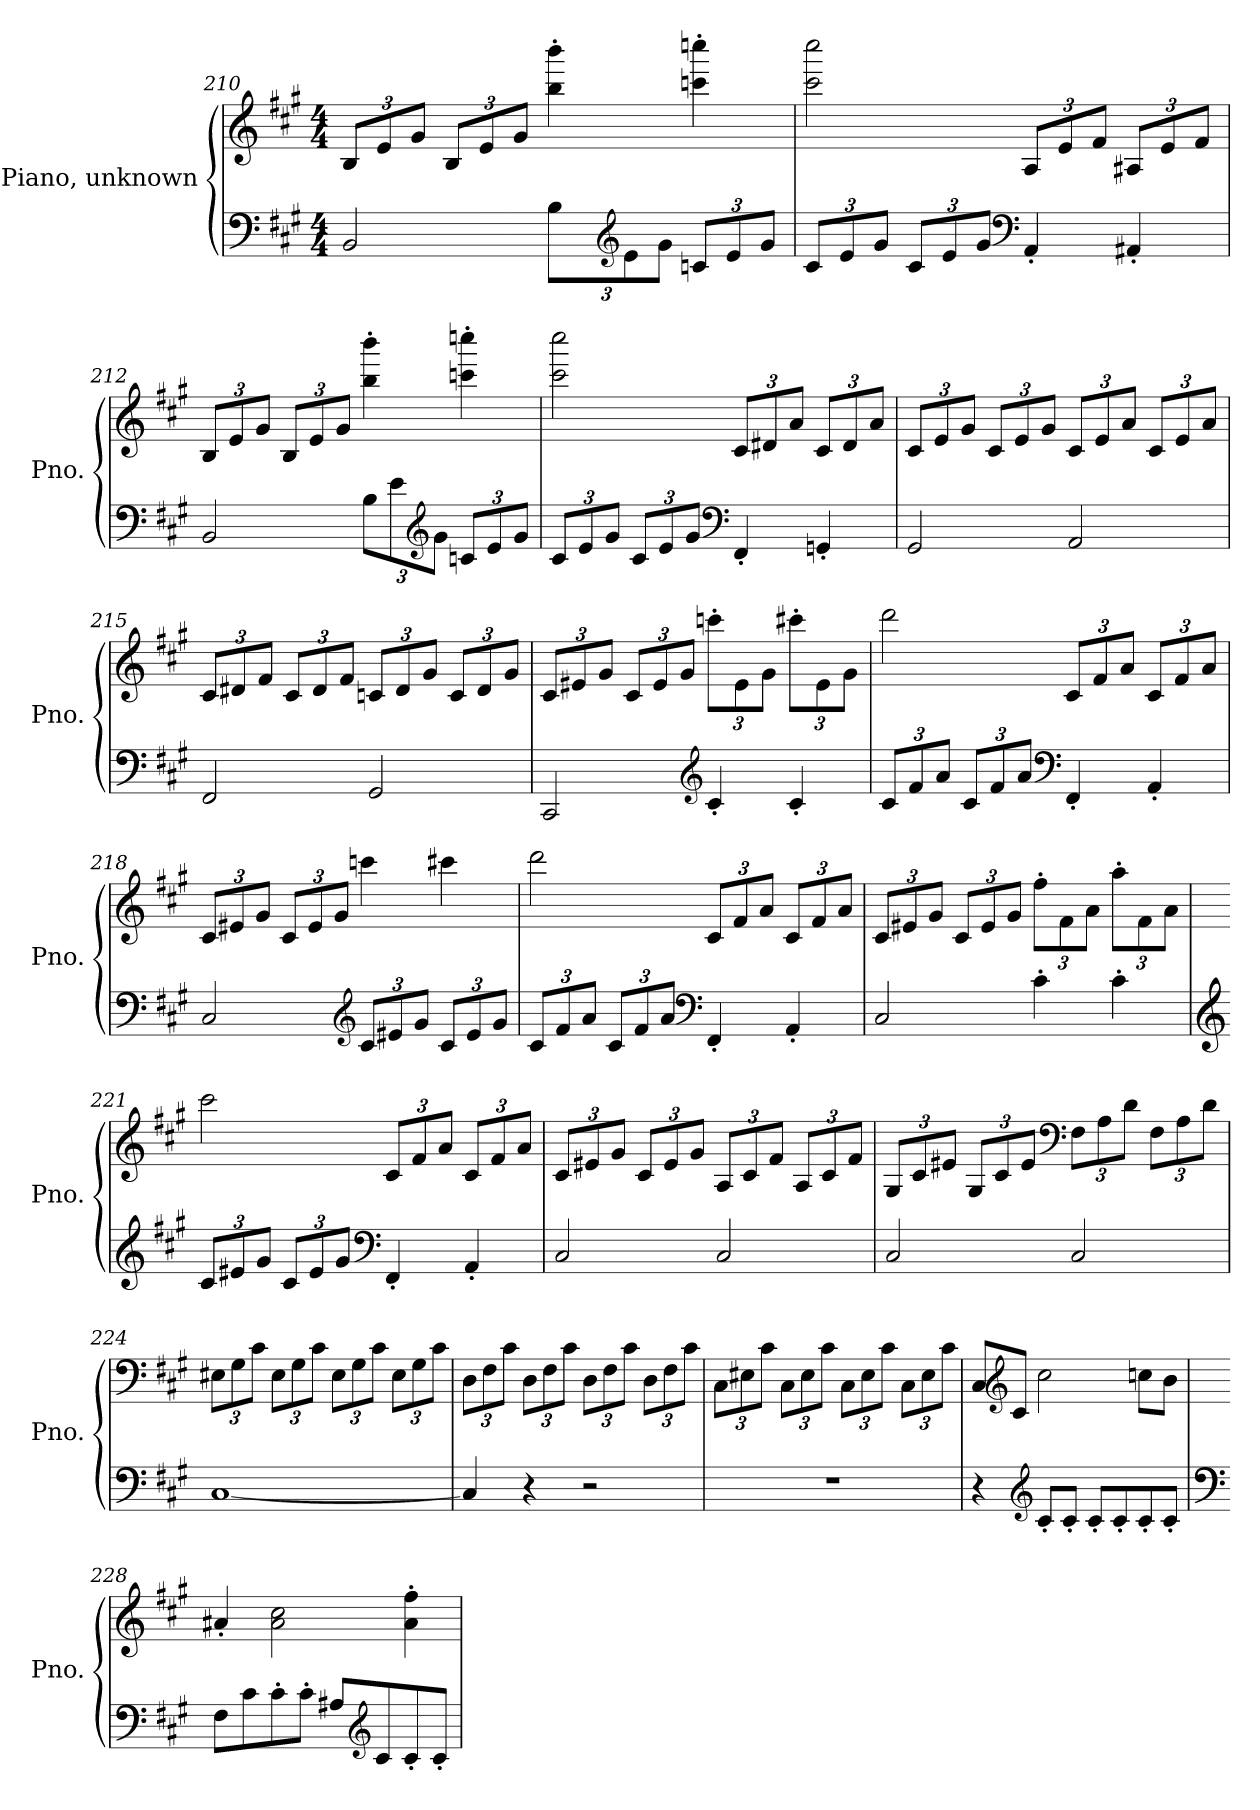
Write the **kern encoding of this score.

**kern	**kern
*part1	*part1
*staff2	*staff1
*I"Piano, unknown	*
*I'Pno.	*
*clefF4	*clefG2
*k[f#c#g#]	*k[f#c#g#]
*M4/4	*M4/4
*	*Xbrackettup
=210	=210
2BB/	12B/L
.	12e/
.	12g#/J
.	12B/L
.	12e/
.	12g#/J
*Xbrackettup	*
12B\L	4bb\' 4bbb\'
*clefG2	*
12e\	.
12g#\J	.
12cn/L	4cccn\' 4ccccn\'
12e/	.
12g#/J	.
!!LO:LB:g=z
=211	=211
12c#/L	2ccc#\ 2cccc#\
12e/	.
12g#/J	.
12c#/L	.
12e/	.
12g#/J	.
*clefF4	*
4AA'/	12A/L
.	12e/
.	12f#/J
4AA#X'/	12A#X/L
.	12e/
.	12f#/J
=212	=212
2BB/	12B/L
.	12e/
.	12g#/J
.	12B/L
.	12e/
.	12g#/J
12B\L	4bb\' 4bbb\'
12e\	.
*clefG2	*
12g#\J	.
12cn/L	4cccn\' 4ccccn\'
12e/	.
12g#/J	.
=213	=213
12c#/L	2ccc#\ 2cccc#\
12e/	.
12g#/J	.
12c#/L	.
12e/	.
12g#/J	.
*clefF4	*
4FF#'/	12c#/L
.	12d#X/
.	12a/J
4GGn'/	12c#/L
.	12d#/
.	12a/J
!!LO:LB:g=z
=214	=214
2GG#/	12c#/L
.	12e/
.	12g#/J
.	12c#/L
.	12e/
.	12g#/J
2AA/	12c#/L
.	12e/
.	12a/J
.	12c#/L
.	12e/
.	12a/J
=215	=215
2FF#/	12c#/L
.	12d#X/
.	12f#/J
.	12c#/L
.	12d#/
.	12f#/J
2GG#/	12cn/L
.	12d#/
.	12g#/J
.	12c/L
.	12d#/
.	12g#/J
=216	=216
2CC#/	12c#/L
.	12e#X/
.	12g#/J
.	12c#/L
.	12e#/
.	12g#/J
*clefG2	*
4c#'/	12cccn'\L
.	12e#\
.	12g#\J
4c#'/	12ccc#X'\L
.	12e#\
.	12g#\J
!!LO:LB:g=z
=217	=217
12c#/L	2ddd\
12f#/	.
12a/J	.
12c#/L	.
12f#/	.
12a/J	.
*clefF4	*
4FF#'/	12c#/L
.	12f#/
.	12a/J
4AA'/	12c#/L
.	12f#/
.	12a/J
=218	=218
2C#/	12c#/L
.	12e#X/
.	12g#/J
.	12c#/L
.	12e#/
.	12g#/J
*clefG2	*
12c#/L	4cccn\
12e#X/	.
12g#/J	.
12c#/L	4ccc#X\
12e#/	.
12g#/J	.
=219	=219
12c#/L	2ddd\
12f#/	.
12a/J	.
12c#/L	.
12f#/	.
12a/J	.
*clefF4	*
4FF#'/	12c#/L
.	12f#/
.	12a/J
4AA'/	12c#/L
.	12f#/
.	12a/J
!!LO:PB:g=z
=220	=220
2C#/	12c#/L
.	12e#X/
.	12g#/J
.	12c#/L
.	12e#/
.	12g#/J
4c#'\	12ff#'\L
.	12f#\
.	12a\J
4c#'\	12aa'\L
.	12f#\
.	12a\J
=221	=221
*clefG2	*
12c#/L	2ccc#\
12e#X/	.
12g#/J	.
12c#/L	.
12e#/	.
12g#/J	.
*clefF4	*
4FF#'/	12c#/L
.	12f#/
.	12a/J
4AA'/	12c#/L
.	12f#/
.	12a/J
=222	=222
2C#/	12c#/L
.	12e#X/
.	12g#/J
.	12c#/L
.	12e#/
.	12g#/J
2C#/	12A/L
.	12c#/
.	12f#/J
.	12A/L
.	12c#/
.	12f#/J
!!LO:LB:g=z
=223	=223
2C#/	12G#/L
.	12c#/
.	12e#X/J
.	12G#/L
.	12c#/
.	12e#/J
*	*clefF4
2C#/	12F#\L
.	12A\
.	12d\J
.	12F#\L
.	12A\
.	12d\J
=224	=224
[1C#	12E#X\L
.	12G#\
.	12c#\J
.	12E#\L
.	12G#\
.	12c#\J
.	12E#\L
.	12G#\
.	12c#\J
.	12E#\L
.	12G#\
.	12c#\J
=225	=225
4C#/]	12D\L
.	12F#\
.	12c#\J
4r	12D\L
.	12F#\
.	12c#\J
2r	12D\L
.	12F#\
.	12c#\J
.	12D\L
.	12F#\
.	12c#\J
!!LO:LB:g=z
=226	=226
1r	12C#\L
.	12E#X\
.	12c#\J
.	12C#\L
.	12E#\
.	12c#\J
.	12C#\L
.	12E#\
.	12c#\J
.	12C#\L
.	12E#\
.	12c#\J
=227	=227
4r	8C#/L
*	*clefG2
.	8c#/J
*clefG2	*
8c#'/L	2cc#\
8c#'/J	.
8c#'/L	.
8c#'/	.
8c#'/	8ccn\L
8c#'/J	8b\J
=228	=228
*clefF4	*
8F#\L	4a#X'/
8c#\	.
8c#'\	2a#\ 2cc#\
8c#'\J	.
8A#X/L	.
*clefG2	*
8c#/	.
8c#'/	4a#\' 4ff#\'
8c#'/J	.
=	=
*-	*-
